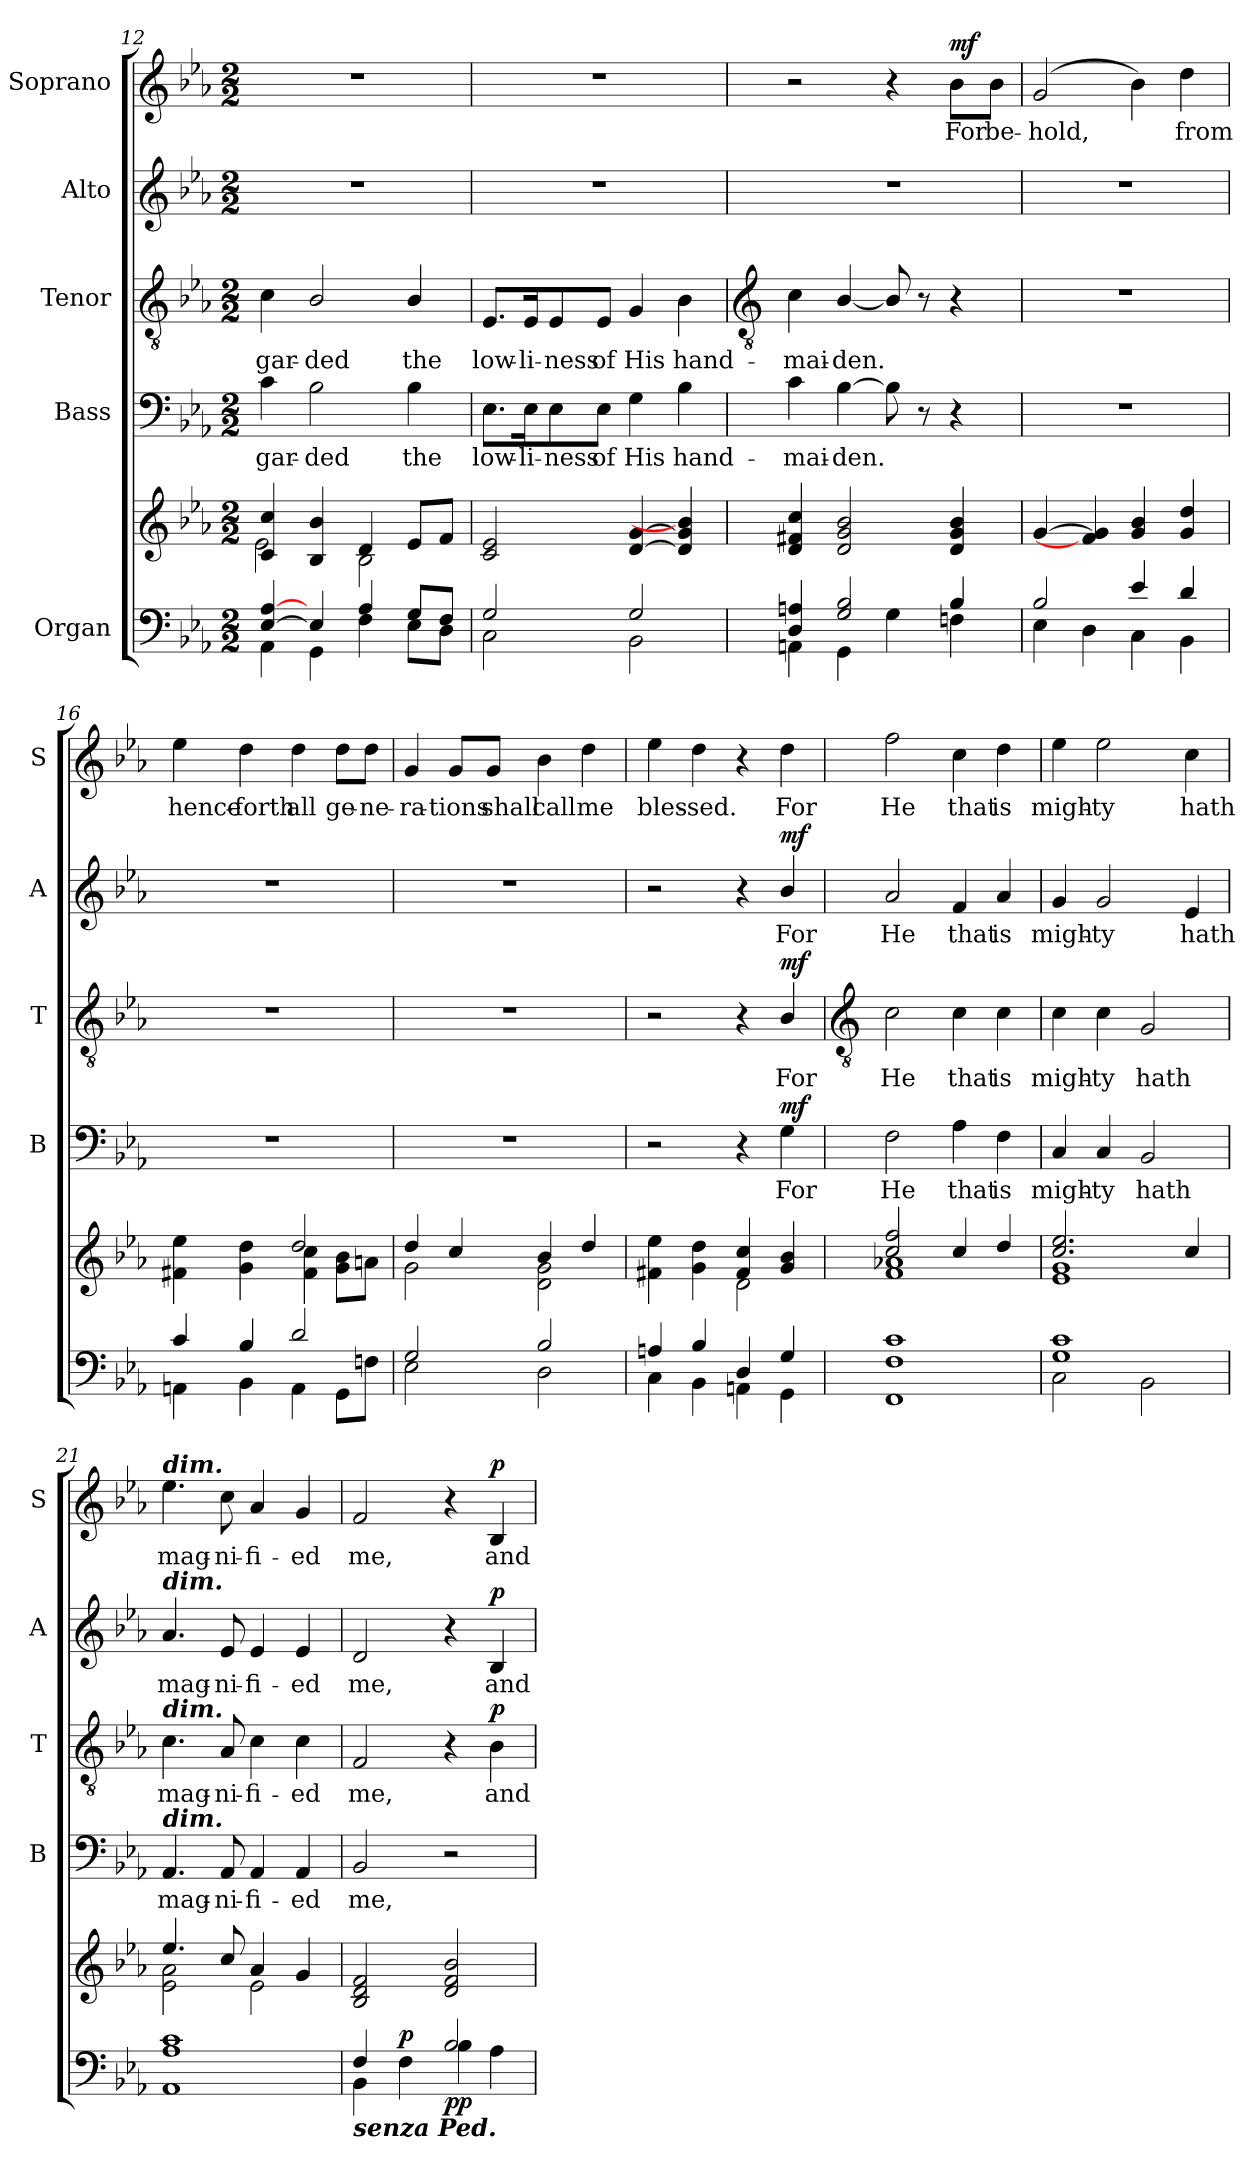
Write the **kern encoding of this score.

**kern	**kern	**dynam	**kern	**text	**dynam	**kern	**text	**dynam	**kern	**text	**dynam	**kern	**text	**dynam
*part5	*part5	*part5	*part4	*part4	*part4	*part3	*part3	*part3	*part2	*part2	*part2	*part1	*part1	*part1
*staff6	*staff5	*staff5/6	*staff4	*staff4	*staff4	*staff3	*staff3	*staff3	*staff2	*staff2	*staff2	*staff1	*staff1	*staff1
*I"Organ	*	*	*I"Bass	*	*	*I"Tenor	*	*	*I"Alto	*	*	*I"Soprano	*	*
*	*	*	*I'B	*	*	*I'T	*	*	*I'A	*	*	*I'S	*	*
*clefF4	*clefG2	*	*clefF4	*	*	*clefGv2	*	*	*clefG2	*	*	*clefG2	*	*
*k[b-e-a-]	*k[b-e-a-]	*	*k[b-e-a-]	*	*	*k[b-e-a-]	*	*	*k[b-e-a-]	*	*	*k[b-e-a-]	*	*
*E-:	*E-:	*	*E-:	*	*	*E-:	*	*	*E-:	*	*	*E-:	*	*
*M2/2	*M2/2	*	*M2/2	*	*	*M2/2	*	*	*M2/2	*	*	*M2/2	*	*
=12	=12	=12	=12	=12	=12	=12	=12	=12	=12	=12	=12	=12	=12	=12
*^	*^	*	*	*	*	*	*	*	*	*	*	*	*	*
!	!	!	!	!	!	!LO:LY:b	!	!	!LO:LY:b	!	!	!	!	!	!	!
[4E-/ [4A-/	4AA-\	4c 4cc	2e-\	.	4c	-gar-	.	4c	-gar-	.	1r	.	.	1r	.	.
!	!	!	!	!	!	!LO:LY:b	!	!	!LO:LY:b	!	!	!	!	!	!	!
4E-/]	4GG\	4B- 4b-	.	.	2B-\	-ded	.	2B-/	-ded	.	.	.	.	.	.	.
4A-/	4F\	4d	2B-\	.	.	.	.	.	.	.	.	.	.	.	.	.
!	!	!	!	!	!	!LO:LY:b	!	!	!LO:LY:b	!	!	!	!	!	!	!
8G/L	8E-\L	8e-L	.	.	4B-\	the	.	4B-/	the	.	.	.	.	.	.	.
8F/J	8D\J	8fJ	.	.	.	.	.	.	.	.	.	.	.	.	.	.
=13	=13	=13	=13	=13	=13	=13	=13	=13	=13	=13	=13	=13	=13	=13	=13	=13
!	!	!	!	!	!	!LO:LY:b	!	!	!LO:LY:b	!	!	!	!	!	!	!
2G/	2C\	2c 2e-	1ryy	.	8.E-\L	low-	.	8.E-/L	low-	.	1r	.	.	1r	.	.
!	!	!	!	!	!	!LO:LY:b	!	!	!LO:LY:b	!	!	!	!	!	!	!
.	.	.	.	.	16E-\K	-li-	.	16E-/K	-li-	.	.	.	.	.	.	.
!	!	!	!	!	!	!LO:LY:b	!	!	!LO:LY:b	!	!	!	!	!	!	!
.	.	.	.	.	8E-\	-ness	.	8E-/	-ness	.	.	.	.	.	.	.
!	!	!	!	!	!	!LO:LY:b	!	!	!LO:LY:b	!	!	!	!	!	!	!
.	.	.	.	.	8E-\J	of	.	8E-/J	of	.	.	.	.	.	.	.
!	!	!	!	!	!	!LO:LY:b	!	!	!LO:LY:b	!	!	!	!	!	!	!
2G/	2BB-\	[4d [4g	.	.	4G	His	.	4G	His	.	.	.	.	.	.	.
!	!	!	!	!	!	!LO:LY:b	!	!	!LO:LY:b	!	!	!	!	!	!	!
.	.	4d/] 4g/] 4b-/]	.	.	4B-	hand-	.	4B-	hand-	.	.	.	.	.	.	.
!!LO:LB:g=z
=14	=14	=14	=14	=14	=14	=14	=14	=14	=14	=14	=14	=14	=14	=14	=14	=14
*	*	*	*	*	*	*	*	*clefGv2	*	*	*	*	*	*	*	*
!	!	!	!	!	!	!LO:LY:b	!	!	!LO:LY:b	!	!	!	!	!	!	!
4D/ 4An/	4AAn\	4d 4f#X 4cc	1ryy	.	4c	-mai-	.	4c	-mai-	.	1r	.	.	2r	.	.
!	!	!	!	!	!	!LO:LY:b	!	!	!LO:LY:b	!	!	!	!	!	!	!
2G/ 2B-/	4GG\	2d 2g 2b-	.	.	[4B-	-den.	.	[4B-/	-den.	.	.	.	.	.	.	.
.	4G\	.	.	.	8B-]	.	.	8B-/]	.	.	.	.	.	4r	.	.
.	.	.	.	.	8r	.	.	8r	.	.	.	.	.	.	.	.
!	!	!	!	!	!	!	!	!	!	!	!	!	!	!	!LO:LY:b	!LO:DY:b
4B-/	4Fn\	4d 4g 4b-	.	.	4r	.	.	4r	.	.	.	.	.	8b-\L	For	mf
!	!	!	!	!	!	!	!	!	!	!	!	!	!	!	!LO:LY:b	!
.	.	.	.	.	.	.	.	.	.	.	.	.	.	8b-\J	be-	.
=15	=15	=15	=15	=15	=15	=15	=15	=15	=15	=15	=15	=15	=15	=15	=15	=15
!	!	!	!	!	!	!	!	!	!	!	!	!	!	!	!LO:LY:b	!
2B-/	4E-\	[4g	1ryy	.	1r	.	.	1r	.	.	1r	.	.	(<2g	-hold,	.
.	4D\	4f] 4g]	.	.	.	.	.	.	.	.	.	.	.	.	.	.
4e-/	4C\	4g 4b-	.	.	.	.	.	.	.	.	.	.	.	4b-)	.	.
!	!	!	!	!	!	!	!	!	!	!	!	!	!	!	!LO:LY:b	!
4d/	4BB-\	4g 4dd	.	.	.	.	.	.	.	.	.	.	.	4dd	from	.
=16	=16	=16	=16	=16	=16	=16	=16	=16	=16	=16	=16	=16	=16	=16	=16	=16
!	!	!	!	!	!	!	!	!	!	!	!	!	!	!	!LO:LY:b	!
4c/	4AAn\	4f#X 4ee-	2ryy	.	1r	.	.	1r	.	.	1r	.	.	4ee-	hence-	.
!	!	!	!	!	!	!	!	!	!	!	!	!	!	!	!LO:LY:b	!
4B-/	4BB-\	4g 4dd	.	.	.	.	.	.	.	.	.	.	.	4dd	-forth	.
!	!	!	!	!	!	!	!	!	!	!	!	!	!	!	!LO:LY:b	!
2d/	4AA\	2dd/	4f#\ 4cc\	.	.	.	.	.	.	.	.	.	.	4dd	all	.
!	!	!	!	!	!	!	!	!	!	!	!	!	!	!	!LO:LY:b	!
.	8GG\L	.	8g\ 8b-\L	.	.	.	.	.	.	.	.	.	.	8dd\L	ge-	.
!	!	!	!	!	!	!	!	!	!	!	!	!	!	!	!LO:LY:b	!
.	8Fn\J	.	8an\J	.	.	.	.	.	.	.	.	.	.	8dd\J	-ne-	.
=17	=17	=17	=17	=17	=17	=17	=17	=17	=17	=17	=17	=17	=17	=17	=17	=17
!	!	!	!	!	!	!	!	!	!	!	!	!	!	!	!LO:LY:b	!
2G/	2E-\	4dd/	2g\	.	1r	.	.	1r	.	.	1r	.	.	4g	-ra-	.
!	!	!	!	!	!	!	!	!	!	!	!	!	!	!	!LO:LY:b	!
.	.	4cc/	.	.	.	.	.	.	.	.	.	.	.	8g/L	-tions	.
!	!	!	!	!	!	!	!	!	!	!	!	!	!	!	!LO:LY:b	!
.	.	.	.	.	.	.	.	.	.	.	.	.	.	8g/J	shall	.
!	!	!	!	!	!	!	!	!	!	!	!	!	!	!	!LO:LY:b	!
2B-/	2D\	4b-/	2d\ 2g\	.	.	.	.	.	.	.	.	.	.	4b-	call	.
!	!	!	!	!	!	!	!	!	!	!	!	!	!	!	!LO:LY:b	!
.	.	4dd/	.	.	.	.	.	.	.	.	.	.	.	4dd	me	.
=18	=18	=18	=18	=18	=18	=18	=18	=18	=18	=18	=18	=18	=18	=18	=18	=18
!	!	!	!	!	!	!	!	!	!	!	!	!	!	!	!LO:LY:b	!
4An/	4C\	4f#X 4ee-	2ryy	.	2r	.	.	2r	.	.	2r	.	.	4ee-	bles-	.
!	!	!	!	!	!	!	!	!	!	!	!	!	!	!	!LO:LY:b	!
4B-/	4BB-\	4g 4dd	.	.	.	.	.	.	.	.	.	.	.	4dd	-sed.	.
4D/	4AAn\	4f# 4cc	2d\	.	4r	.	.	4r	.	.	4r	.	.	4r	.	.
!	!	!	!	!	!	!LO:LY:b	!LO:DY:b	!	!LO:LY:b	!LO:DY:b	!	!LO:LY:b	!LO:DY:b	!	!LO:LY:b	!
4G/	4GG\	4g 4b-	.	.	4G\	For	mf	4B-/	For	mf	4b-/	For	mf	4dd	For	.
!!LO:LB:g=z
=19	=19	=19	=19	=19	=19	=19	=19	=19	=19	=19	=19	=19	=19	=19	=19	=19
*	*	*	*	*	*	*	*	*clefGv2	*	*	*	*	*	*	*	*
!	!	!	!	!	!	!LO:LY:b	!	!	!LO:LY:b	!	!	!LO:LY:b	!	!	!LO:LY:b	!
1F/ 1c/	1FF\	2cc/ 2ff/	1f\ 1a-X\	.	2F	He	.	2c	He	.	2a-	He	.	2ff	He	.
!	!	!	!	!	!	!LO:LY:b	!	!	!LO:LY:b	!	!	!LO:LY:b	!	!	!LO:LY:b	!
.	.	4cc/	.	.	4A-	that	.	4c	that	.	4f	that	.	4cc	that	.
!	!	!	!	!	!	!LO:LY:b	!	!	!LO:LY:b	!	!	!LO:LY:b	!	!	!LO:LY:b	!
.	.	4dd/	.	.	4F	is	.	4c	is	.	4a-	is	.	4dd	is	.
=20	=20	=20	=20	=20	=20	=20	=20	=20	=20	=20	=20	=20	=20	=20	=20	=20
!	!	!	!	!	!	!LO:LY:b	!	!	!LO:LY:b	!	!	!LO:LY:b	!	!	!LO:LY:b	!
1G/ 1c/	2C\	2.cc/ 2.ee-/	1e-\ 1g\	.	4C	migh-	.	4c	migh-	.	4g	migh-	.	4ee-	migh-	.
!	!	!	!	!	!	!LO:LY:b	!	!	!LO:LY:b	!	!	!LO:LY:b	!	!	!LO:LY:b	!
.	.	.	.	.	4C	-ty	.	4c	-ty	.	2g	-ty	.	2ee-	-ty	.
!	!	!	!	!	!	!LO:LY:b	!	!	!LO:LY:b	!	!	!	!	!	!	!
.	2BB-\	.	.	.	2BB-	hath	.	2G	hath	.	.	.	.	.	.	.
!	!	!	!	!	!	!	!	!	!	!	!	!LO:LY:b	!	!	!LO:LY:b	!
.	.	4cc/	.	.	.	.	.	.	.	.	4e-	hath	.	4cc	hath	.
=21	=21	=21	=21	=21	=21	=21	=21	=21	=21	=21	=21	=21	=21	=21	=21	=21
!	!	!	!	!	!	!	!	!	!	!	!	!	!	!LO:TX:a:Bi:t=dim.	!	!
!	!	!	!	!	!	!	!	!	!	!	!LO:TX:a:Bi:t=dim.	!	!	!	!	!
!	!	!	!	!	!	!	!	!LO:TX:a:Bi:t=dim.	!	!	!	!	!	!	!	!
!	!	!	!	!	!LO:TX:a:Bi:t=dim.	!	!	!	!	!	!	!	!	!	!	!
!	!	!	!	!	!	!LO:LY:b	!	!	!LO:LY:b	!	!	!LO:LY:b	!	!	!LO:LY:b	!
1A-/ 1c/	1AA-\	4.ee-/	2e-\ 2a-\	.	4.AA-	mag-	.	4.c	mag-	.	4.a-	mag-	.	4.ee-	mag-	.
!	!	!	!	!	!	!LO:LY:b	!	!	!LO:LY:b	!	!	!LO:LY:b	!	!	!LO:LY:b	!
.	.	8cc/	.	.	8AA-	-ni-	.	8A-	-ni-	.	8e-	-ni-	.	8cc	-ni-	.
!	!	!	!	!	!	!LO:LY:b	!	!	!LO:LY:b	!	!	!LO:LY:b	!	!	!LO:LY:b	!
.	.	4a-/	2e-\	.	4AA-	-fi-	.	4c	-fi-	.	4e-	-fi-	.	4a-	-fi-	.
!	!	!	!	!	!	!LO:LY:b	!	!	!LO:LY:b	!	!	!LO:LY:b	!	!	!LO:LY:b	!
.	.	4g/	.	.	4AA-	-ed	.	4c	-ed	.	4e-	-ed	.	4g	-ed	.
=22	=22	=22	=22	=22	=22	=22	=22	=22	=22	=22	=22	=22	=22	=22	=22	=22
!LO:TX:b:Bi:t=senza Ped.	!	!	!	!	!	!	!	!	!	!	!	!	!	!	!	!
!	!	!	!	!	!	!LO:LY:b	!	!	!LO:LY:b	!	!	!LO:LY:b	!	!	!LO:LY:b	!
4F/	4BB-\	2B-/ 2d/ 2f/	1ryy	.	2BB-	me,	.	2F	me,	.	2d	me,	.	2f	me,	.
!	!	!	!	!LO:DY:a=2	!	!	!	!	!	!	!	!	!	!	!	!
4ryy	4F\	.	.	p	.	.	.	.	.	.	.	.	.	.	.	.
!	!	!	!	!LO:DY:b=2	!	!	!	!	!	!	!	!	!	!	!	!
!	!	!	!	!LO:DY:n=1:b	!	!	!	!	!	!	!	!	!	!	!	!
2B-/	4B-\	2d/ 2f/ 2b-/	.	p p	2r	.	.	4r	.	.	4r	.	.	4r	.	.
!	!	!	!	!	!	!	!	!	!LO:LY:b	!LO:DY:b	!	!LO:LY:b	!LO:DY:b	!	!LO:LY:b	!LO:DY:b
.	4A-\	.	.	.	.	.	.	4B-	and	p	4B-	and	p	4B-	and	p
*v	*v	*	*	*	*	*	*	*	*	*	*	*	*	*	*	*
*	*v	*v	*	*	*	*	*	*	*	*	*	*	*	*	*
=	=	=	=	=	=	=	=	=	=	=	=	=	=	=
*-	*-	*-	*-	*-	*-	*-	*-	*-	*-	*-	*-	*-	*-	*-
